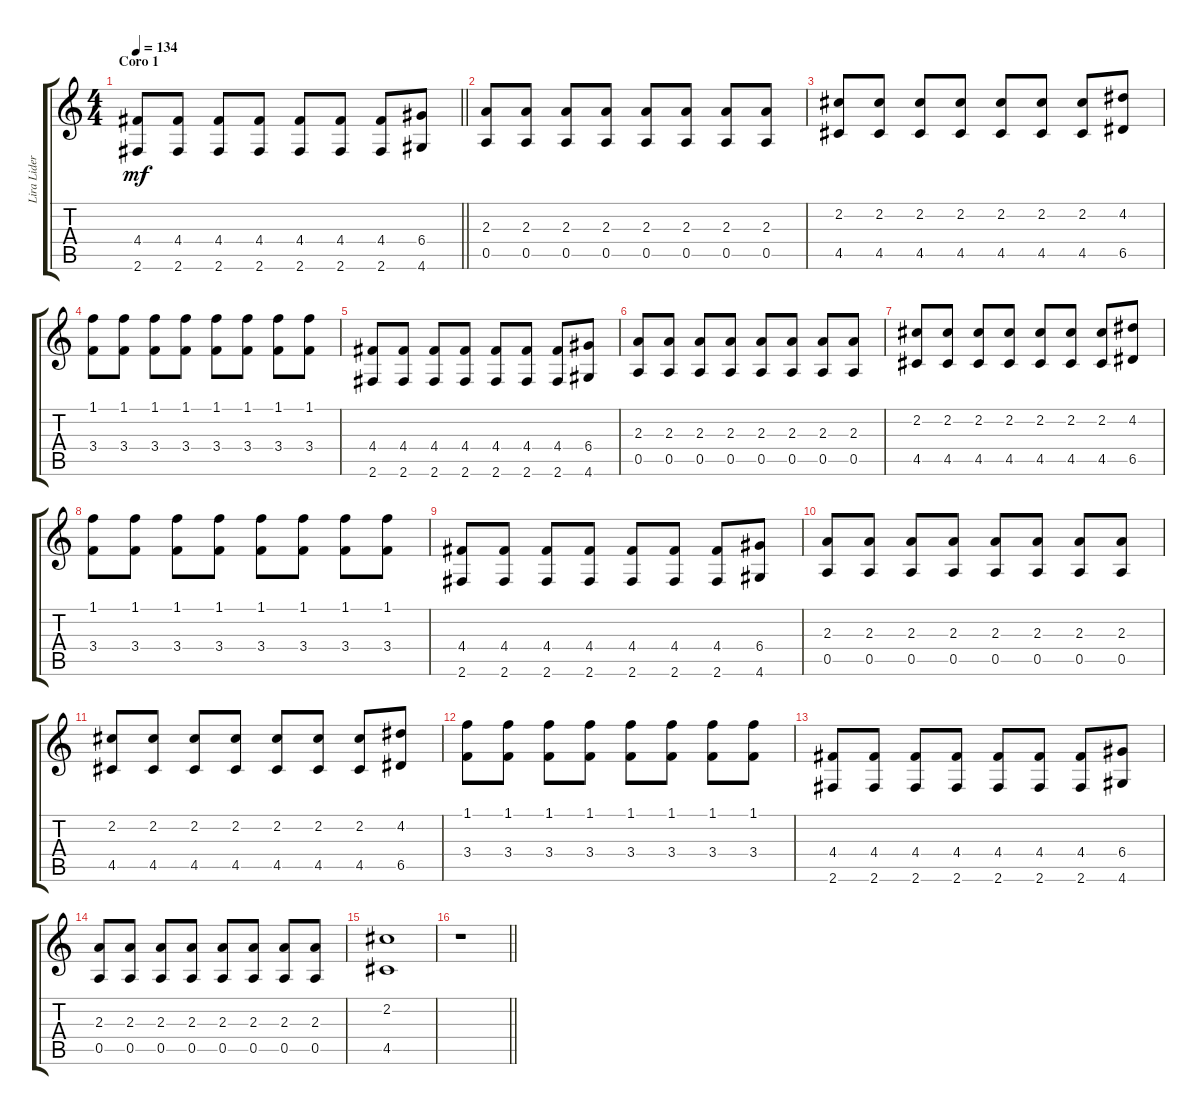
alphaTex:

\track ("Lira Lider" "Lira Lider") {instrument distortionguitar}
\staff {score tabs}
\tuning (E4 B3 G3 D3 A2 E2) {hide}
\ts (4 4)
\section ("" "Coro 1")
\tempo 134
\clef g2
\barLineRight lightlight
\ks c
(4.4 2.6).8{dy mf} (4.4 2.6).8 (4.4 2.6).8 (4.4 2.6).8 (4.4 2.6).8 (4.4 2.6).8 (4.4 2.6).8 (6.4 4.6).8 |
(2.3 0.5).8 (2.3 0.5).8 (2.3 0.5).8 (2.3 0.5).8 (2.3 0.5).8 (2.3 0.5).8 (2.3 0.5).8 (2.3 0.5).8 |
(2.2 4.5).8 (2.2 4.5).8 (2.2 4.5).8 (2.2 4.5).8 (2.2 4.5).8 (2.2 4.5).8 (2.2 4.5).8 (4.2 6.5).8 |
(1.1 3.4).8 (1.1 3.4).8 (1.1 3.4).8 (1.1 3.4).8 (1.1 3.4).8 (1.1 3.4).8 (1.1 3.4).8 (1.1 3.4).8 |
(4.4 2.6).8 (4.4 2.6).8 (4.4 2.6).8 (4.4 2.6).8 (4.4 2.6).8 (4.4 2.6).8 (4.4 2.6).8 (6.4 4.6).8 |
(2.3 0.5).8 (2.3 0.5).8 (2.3 0.5).8 (2.3 0.5).8 (2.3 0.5).8 (2.3 0.5).8 (2.3 0.5).8 (2.3 0.5).8 |
(2.2 4.5).8 (2.2 4.5).8 (2.2 4.5).8 (2.2 4.5).8 (2.2 4.5).8 (2.2 4.5).8 (2.2 4.5).8 (4.2 6.5).8 |
(1.1 3.4).8 (1.1 3.4).8 (1.1 3.4).8 (1.1 3.4).8 (1.1 3.4).8 (1.1 3.4).8 (1.1 3.4).8 (1.1 3.4).8 |
(4.4 2.6).8 (4.4 2.6).8 (4.4 2.6).8 (4.4 2.6).8 (4.4 2.6).8 (4.4 2.6).8 (4.4 2.6).8 (6.4 4.6).8 |
(2.3 0.5).8 (2.3 0.5).8 (2.3 0.5).8 (2.3 0.5).8 (2.3 0.5).8 (2.3 0.5).8 (2.3 0.5).8 (2.3 0.5).8 |
(2.2 4.5).8 (2.2 4.5).8 (2.2 4.5).8 (2.2 4.5).8 (2.2 4.5).8 (2.2 4.5).8 (2.2 4.5).8 (4.2 6.5).8 |
(1.1 3.4).8 (1.1 3.4).8 (1.1 3.4).8 (1.1 3.4).8 (1.1 3.4).8 (1.1 3.4).8 (1.1 3.4).8 (1.1 3.4).8 |
(4.4 2.6).8 (4.4 2.6).8 (4.4 2.6).8 (4.4 2.6).8 (4.4 2.6).8 (4.4 2.6).8 (4.4 2.6).8 (6.4 4.6).8 |
(2.3 0.5).8 (2.3 0.5).8 (2.3 0.5).8 (2.3 0.5).8 (2.3 0.5).8 (2.3 0.5).8 (2.3 0.5).8 (2.3 0.5).8 |
(2.2 4.5).1 |
\barLineRight lightlight
r.1
